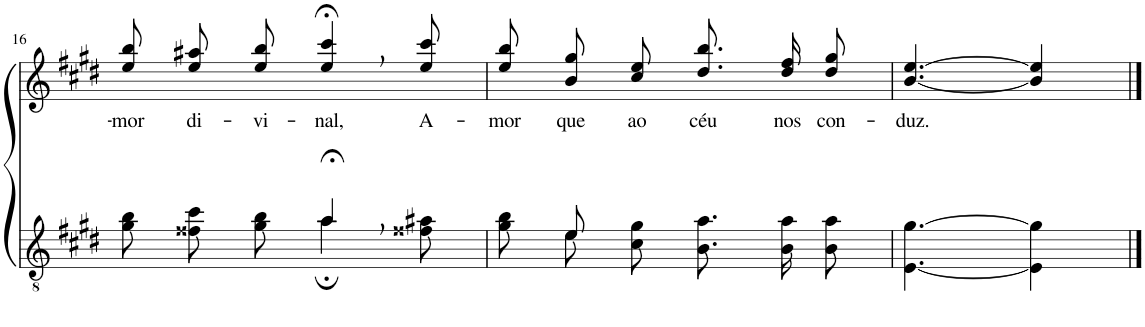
**kern	**kern	**text
*part2	*part1	*part1
*staff2	*staff1	*staff1
*I"Parte III e IV	*I"Parte I e II	*
!!LO:PB:g=z
*clefGv2	*clefG2	*
*Trd5c9	*Trd5c9	*
*k[f#c#g#d#]	*k[f#c#g#d#]	*
*M6/8	*M6/8	*
=16	=16	=16
*^	*	*
!	!	!	!LO:LY:b
4.ryy	8g#\ 8b\L	8ee\ 8bb\L	-mor
!	!	!	!LO:LY:b
.	8f##X\ 8cc#\	8ee\ 8aa#X\	di-
!	!	!	!LO:LY:b
.	8g#\ 8b\J	8ee\ 8bb\J	-vi-
!	!	!	!LO:LY:b
4a;<,/	4a;\	4ee/;<, 4ccc#/;<,	-nal,
!	!	!	!LO:LY:b
8ryy	8f##X\ 8a#X\	8ee/ 8ccc#/	A-
=17	=17	=17	=17
!	!	!	!LO:LY:b
8g#\ 8b\L	8ryy	8ee\ 8bb\L	-mor
!	!	!	!LO:LY:b
8e\	8e/	8b\ 8gg#\	que
!	!	!	!LO:LY:b
8c#\ 8g#\J	2ryy	8cc#\ 8ee\J	ao
!	!	!	!LO:LY:b
8.B\ 8.a\L	.	8.dd#\ 8.bb\L	céu
!	!	!	!LO:LY:b
16B\ 16a\K	.	16dd#\ 16ff#\K	nos
!	!	!	!LO:LY:b
8B\ 8a\J	.	8dd#\ 8gg#\J	con-
*v	*v	*	*
=18	=18	=18
!	!	!LO:LY:b
[4.E\ [4.g#\	[4.b/ [4.ee/	-duz.
4E\] 4g#\]	4b/] 4ee/]	.
==	==	==
*-	*-	*-
